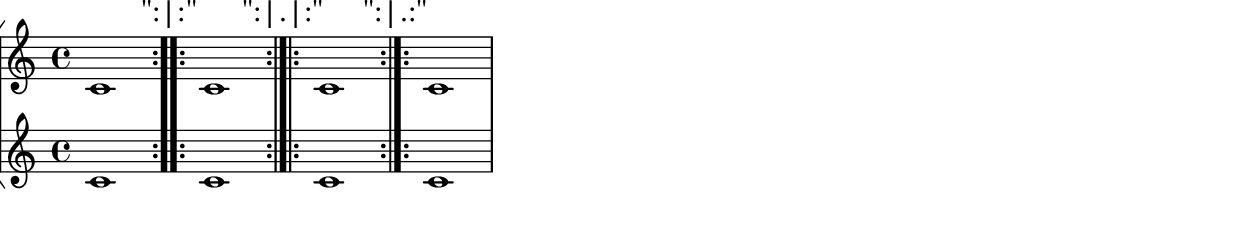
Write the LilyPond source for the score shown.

%% Generated by lilypond-book
%% Options: [exampleindent=10.16\mm,indent=0\mm,line-width=160\mm]
\include "lilypond-book-preamble.ly"


% ****************************************************************
% Start cut-&-pastable-section
% ****************************************************************



\paper {
  indent = 0\mm
  line-width = 160\mm
  % offset the left padding, also add 1mm as lilypond creates cropped
  % images with a little space on the right
  line-width = #(- line-width (* mm  3.000000) (* mm 1))
}

\layout {
  
}





% ****************************************************************
% ly snippet:
% ****************************************************************
\sourcefilename "/home/gub/NewGub/gub/target/linux-x86/src/lilypond-git.sv.gnu.org--lilypond.git-release-unstable/input/regression/double-repeat.ly"
\sourcefileline 0
\version "2.19.21"

\header {
  texidoc = "Three types of double repeat bar line are supported."
}
\new StaffGroup <<
  \new Staff \relative {
    c'1
    \mark "\":|:\""
    \bar ":..:"
    c1
    \mark "\":|.|:\""
    \bar ":|.|:"
    c1
    \mark "\":|.:\""
    \bar ":|.:"
    c1
  }
  \new Staff \relative {
    \repeat unfold 4 { c'1 }
  }
>>



% ****************************************************************
% end ly snippet
% ****************************************************************
